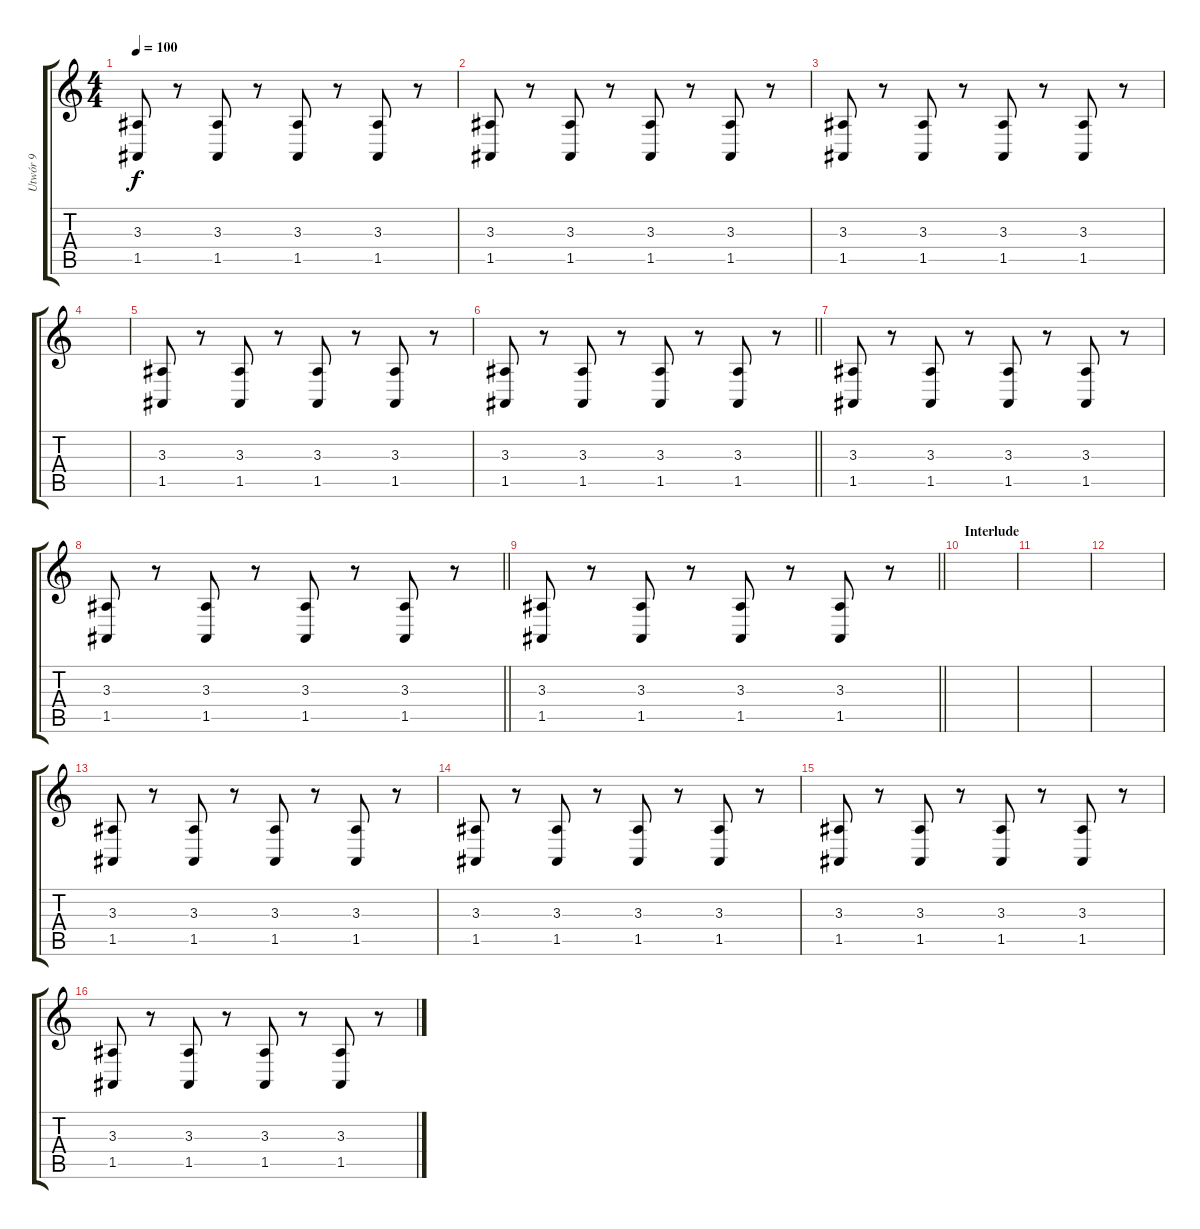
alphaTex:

\track ("Utwór 9" "Utwór 9") {instrument melodictom}
\staff {score tabs}
\tuning (E4 B3 G3 D3 A2 E2) {hide}
\ts (4 4)
\tempo 100
\clef g2
\ks c
(3.3 1.5).8{dy f} r.8 (3.3 1.5).8 r.8 (3.3 1.5).8 r.8 (3.3 1.5).8 r.8 |
(3.3 1.5).8 r.8 (3.3 1.5).8 r.8 (3.3 1.5).8 r.8 (3.3 1.5).8 r.8 |
(3.3 1.5).8 r.8 (3.3 1.5).8 r.8 (3.3 1.5).8 r.8 (3.3 1.5).8 r.8 |
|
(3.3 1.5).8 r.8 (3.3 1.5).8 r.8 (3.3 1.5).8 r.8 (3.3 1.5).8 r.8 |
\barLineRight lightlight
(3.3 1.5).8 r.8 (3.3 1.5).8 r.8 (3.3 1.5).8 r.8 (3.3 1.5).8 r.8 |
(3.3 1.5).8 r.8 (3.3 1.5).8 r.8 (3.3 1.5).8 r.8 (3.3 1.5).8 r.8 |
\barLineRight lightlight
(3.3 1.5).8 r.8 (3.3 1.5).8 r.8 (3.3 1.5).8 r.8 (3.3 1.5).8 r.8 |
\barLineRight lightlight
(3.3 1.5).8 r.8 (3.3 1.5).8 r.8 (3.3 1.5).8 r.8 (3.3 1.5).8 r.8 |
\section ("" "Interlude")
|
|
|
(3.3 1.5).8 r.8 (3.3 1.5).8 r.8 (3.3 1.5).8 r.8 (3.3 1.5).8 r.8 |
(3.3 1.5).8 r.8 (3.3 1.5).8 r.8 (3.3 1.5).8 r.8 (3.3 1.5).8 r.8 |
(3.3 1.5).8 r.8 (3.3 1.5).8 r.8 (3.3 1.5).8 r.8 (3.3 1.5).8 r.8 |
(3.3 1.5).8 r.8 (3.3 1.5).8 r.8 (3.3 1.5).8 r.8 (3.3 1.5).8 r.8
